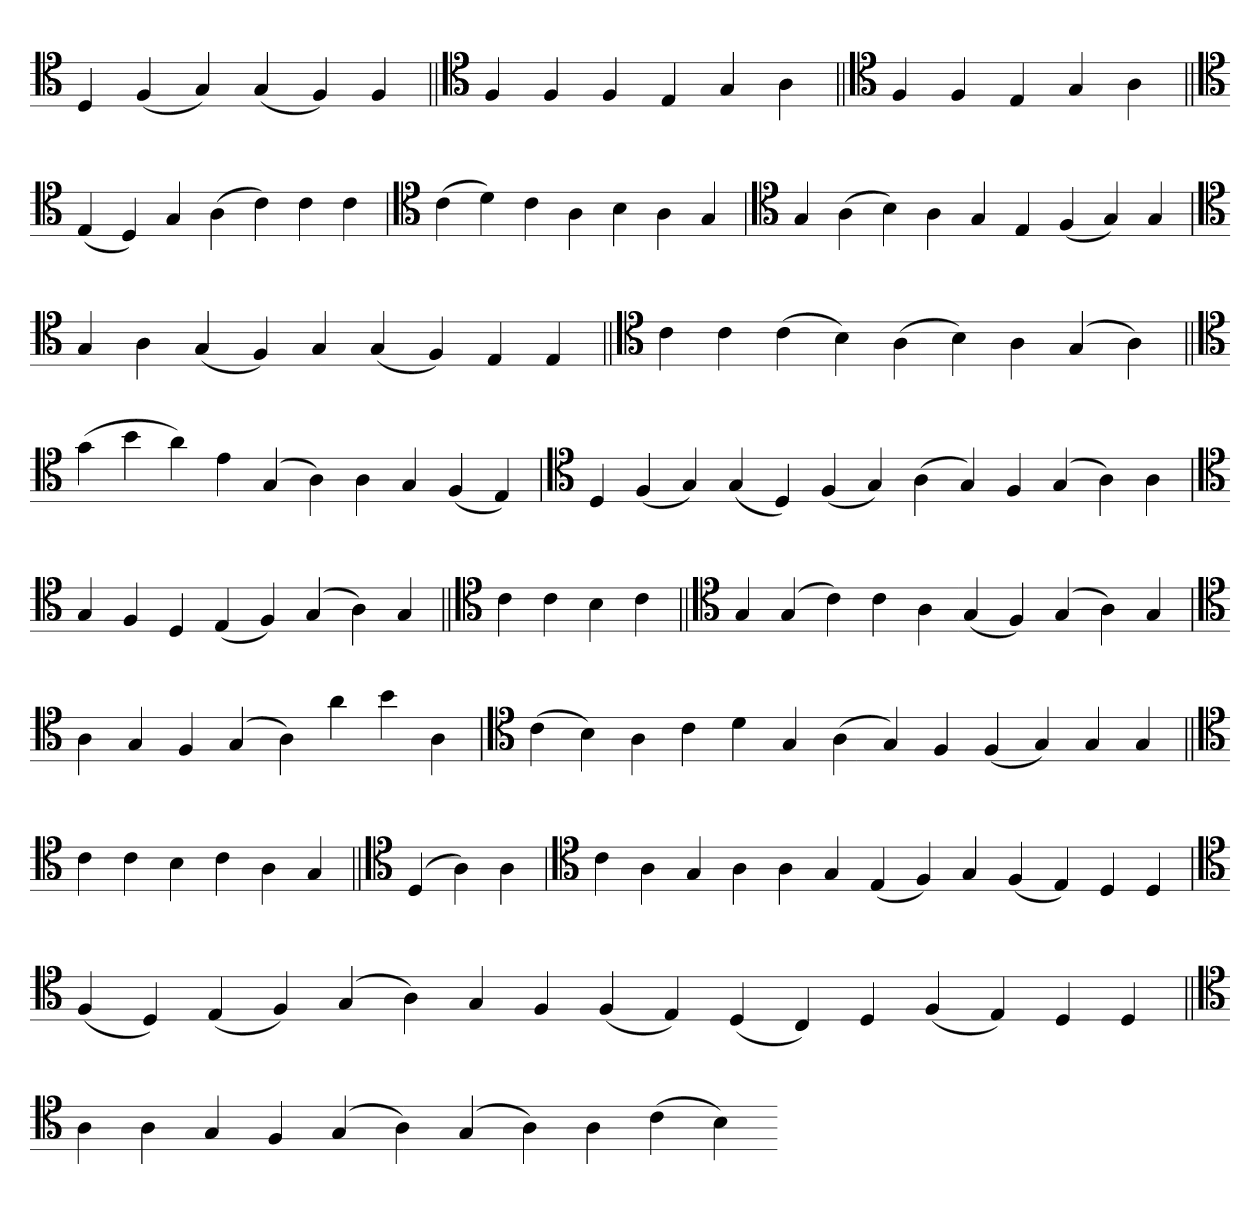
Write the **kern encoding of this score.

**kern
*part1
*staff1
*clefC4
=
4D
(4F
4G)
(4G
4F)
4F
=||
*clefC4
4F
4F
4F
4E
4G
4A
=||
*clefC4
4F
4F
4E
4G
4A
=||
*clefC4
(4E
4D)
4G
(4A
4c)
4c
4c
=`
*clefC4
(4c
4d)
4c
4A
4B
4A
4G
='
*clefC4
4G
(4A
4B)
4A
4G
4E
(4F
4G)
4G
=`
*clefC4
4G
4A
(4G
4F)
4G
(4G
4F)
4E
4E
=||
*clefC4
4c
4c
(4c
4B)
(4A
4B)
4A
(4G
4A)
=||
*clefC4
(4g
4b
4a)
4e
(4G
4A)
4A
4G
(4F
4E)
=`
*clefC4
4D
(4F
4G)
(4G
4D)
(4F
4G)
(4A
4G)
4F
(4G
4A)
4A
='
*clefC4
4G
4F
4D
(4E
4F)
(4G
4A)
4G
=||
*clefC4
4c
4c
4B
4c
=||
*clefC4
4G
(4G
4c)
4c
4A
(4G
4F)
(4G
4A)
4G
=`
*clefC4
4A
4G
4F
(4G
4A)
4a
4b
4A
='
*clefC4
(4c
4B)
4A
4c
4d
4G
(4A
4G)
4F
(4F
4G)
4G
4G
=||
*clefC4
4c
4c
4B
4c
4A
4G
=||
*clefC4
(4D
4A)
4A
=`
*clefC4
4c
4A
4G
4A
4A
4G
(4E
4F)
4G
(4F
4E)
4D
4D
='
*clefC4
(4F
4D)
(4E
4F)
(4G
4A)
4G
4F
(4F
4E)
(4D
4C)
4D
(4F
4E)
4D
4D
=||
*clefC4
4A
4A
4G
4F
(4G
4A)
(4G
4A)
4A
(4c
4B)
=-
*-
